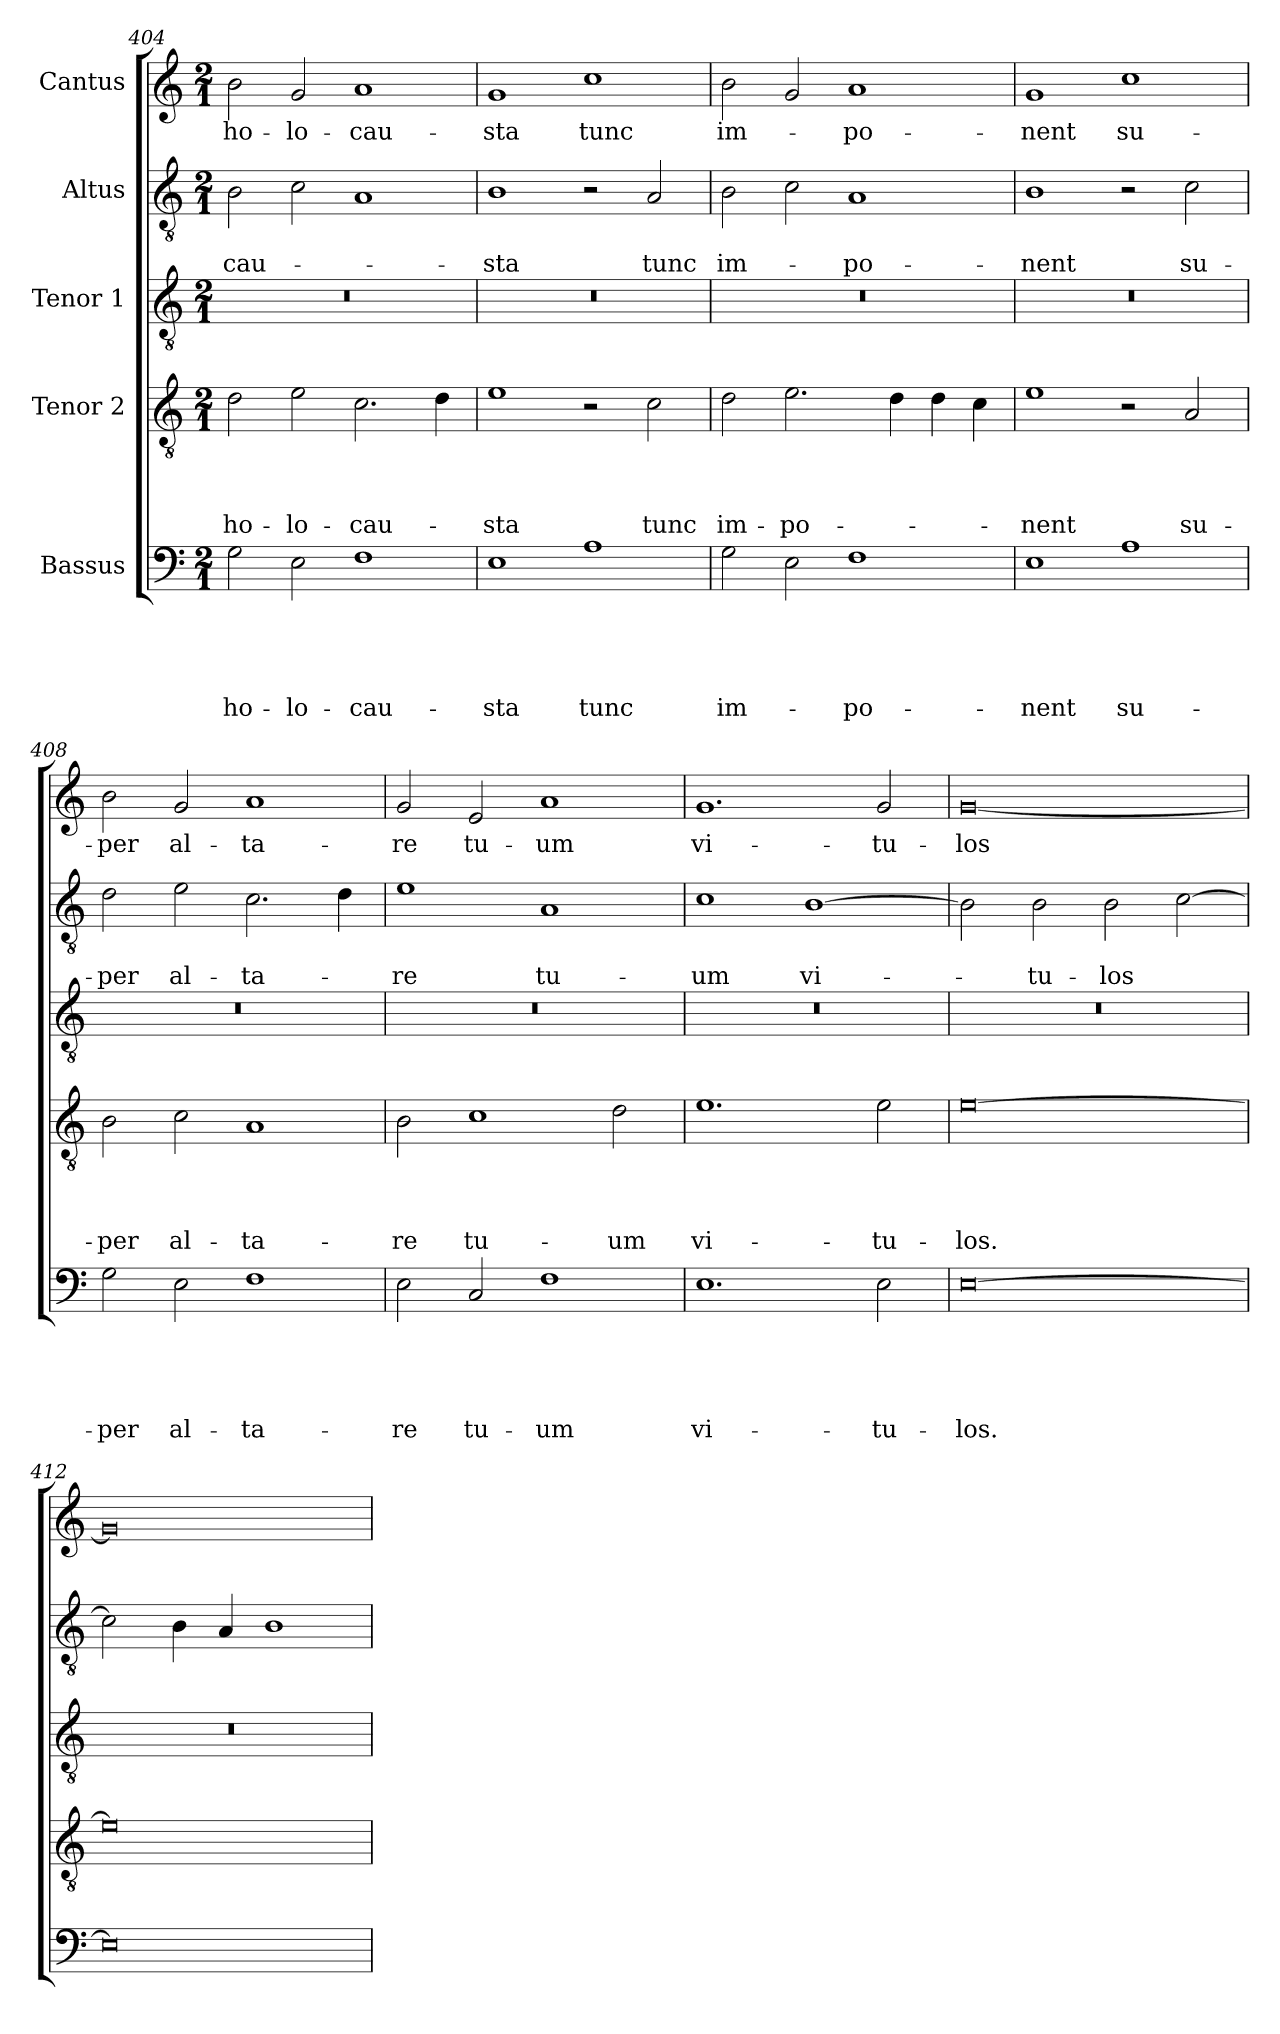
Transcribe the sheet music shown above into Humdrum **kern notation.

**kern	**text	**text	**text	**text	**text	**kern	**text	**text	**text	**text	**kern	**kern	**text	**text	**kern	**text
*part5	*part5	*part5	*part5	*part5	*part5	*part4	*part4	*part4	*part4	*part4	*part3	*part2	*part2	*part2	*part1	*part1
*staff5	*staff5	*staff5	*staff5	*staff5	*staff5	*staff4	*staff4	*staff4	*staff4	*staff4	*staff3	*staff2	*staff2	*staff2	*staff1	*staff1
*I"Bassus	*	*	*	*	*	*I"Tenor 2	*	*	*	*	*I"Tenor 1	*I"Altus	*	*	*I"Cantus	*
*clefF4	*	*	*	*	*	*clefGv2	*	*	*	*	*clefGv2	*clefGv2	*	*	*clefG2	*
*k[]	*	*	*	*	*	*k[]	*	*	*	*	*k[]	*k[]	*	*	*k[]	*
*C:	*	*	*	*	*	*C:	*	*	*	*	*C:	*C:	*	*	*C:	*
*M2/1	*	*	*	*	*	*M2/1	*	*	*	*	*M2/1	*M2/1	*	*	*M2/1	*
=404	=404	=404	=404	=404	=404	=404	=404	=404	=404	=404	=404	=404	=404	=404	=404	=404
!	!	!	!	!	!LO:LY:b	!	!	!	!	!LO:LY:b	!	!	!	!LO:LY:b	!	!LO:LY:b
2G\	.	.	.	.	ho-	2d\	.	.	.	ho-	0r	2B\	.	-cau-	2b\	ho-
!	!	!	!	!	!LO:LY:b	!	!	!	!	!LO:LY:b	!	!	!	!	!	!LO:LY:b
2E\	.	.	.	.	-lo-	2e\	.	.	.	-lo-	.	2c\	.	.	2g/	-lo-
!	!	!	!	!	!LO:LY:b	!	!	!	!	!LO:LY:b	!	!	!	!	!	!LO:LY:b
1F	.	.	.	.	-cau-	2.c\	.	.	.	-cau-	.	1A	.	.	1a	-cau-
.	.	.	.	.	.	4d\	.	.	.	.	.	.	.	.	.	.
=405	=405	=405	=405	=405	=405	=405	=405	=405	=405	=405	=405	=405	=405	=405	=405	=405
!	!	!	!	!	!LO:LY:b	!	!	!	!	!LO:LY:b	!	!	!	!LO:LY:b	!	!LO:LY:b
1E	.	.	.	.	-sta	1e	.	.	.	-sta	0r	1B	.	-sta	1g	-sta
!	!	!	!	!	!LO:LY:b	!	!	!	!	!	!	!	!	!	!	!LO:LY:b
1A	.	.	.	.	tunc	2r	.	.	.	.	.	2r	.	.	1cc	tunc
!	!	!	!	!	!	!	!	!	!	!LO:LY:b	!	!	!	!LO:LY:b	!	!
.	.	.	.	.	.	2c\	.	.	.	tunc	.	2A/	.	tunc	.	.
=406	=406	=406	=406	=406	=406	=406	=406	=406	=406	=406	=406	=406	=406	=406	=406	=406
!	!	!	!	!	!LO:LY:b	!	!	!	!	!LO:LY:b	!	!	!	!LO:LY:b	!	!LO:LY:b
2G\	.	.	.	.	im-	2d\	.	.	.	im-	0r	2B\	.	im-	2b\	im-
!	!	!	!	!	!	!	!	!	!	!LO:LY:b	!	!	!	!	!	!
2E\	.	.	.	.	.	2.e\	.	.	.	-po-	.	2c\	.	.	2g/	.
!	!	!	!	!	!LO:LY:b	!	!	!	!	!	!	!	!	!LO:LY:b	!	!LO:LY:b
1F	.	.	.	.	-po-	.	.	.	.	.	.	1A	.	-po-	1a	-po-
.	.	.	.	.	.	4d\	.	.	.	.	.	.	.	.	.	.
.	.	.	.	.	.	4d\	.	.	.	.	.	.	.	.	.	.
.	.	.	.	.	.	4c\	.	.	.	.	.	.	.	.	.	.
=407	=407	=407	=407	=407	=407	=407	=407	=407	=407	=407	=407	=407	=407	=407	=407	=407
!	!	!	!	!	!LO:LY:b	!	!	!	!	!LO:LY:b	!	!	!	!LO:LY:b	!	!LO:LY:b
1E	.	.	.	.	-nent	1e	.	.	.	-nent	0r	1B	.	-nent	1g	-nent
!	!	!	!	!	!LO:LY:b	!	!	!	!	!	!	!	!	!	!	!LO:LY:b
1A	.	.	.	.	su-	2r	.	.	.	.	.	2r	.	.	1cc	su-
!	!	!	!	!	!	!	!	!	!	!LO:LY:b	!	!	!	!LO:LY:b	!	!
.	.	.	.	.	.	2A/	.	.	.	su-	.	2c\	.	su-	.	.
=408	=408	=408	=408	=408	=408	=408	=408	=408	=408	=408	=408	=408	=408	=408	=408	=408
!	!	!	!	!	!LO:LY:b	!	!	!	!	!LO:LY:b	!	!	!	!LO:LY:b	!	!LO:LY:b
2G\	.	.	.	.	-per	2B\	.	.	.	-per	0r	2d\	.	-per	2b\	-per
!	!	!	!	!	!LO:LY:b	!	!	!	!	!LO:LY:b	!	!	!	!LO:LY:b	!	!LO:LY:b
2E\	.	.	.	.	al-	2c\	.	.	.	al-	.	2e\	.	al-	2g/	al-
!	!	!	!	!	!LO:LY:b	!	!	!	!	!LO:LY:b	!	!	!	!LO:LY:b	!	!LO:LY:b
1F	.	.	.	.	-ta-	1A	.	.	.	-ta-	.	2.c\	.	-ta-	1a	-ta-
.	.	.	.	.	.	.	.	.	.	.	.	4d\	.	.	.	.
=409	=409	=409	=409	=409	=409	=409	=409	=409	=409	=409	=409	=409	=409	=409	=409	=409
!	!	!	!	!	!LO:LY:b	!	!	!	!	!LO:LY:b	!	!	!	!LO:LY:b	!	!LO:LY:b
2E\	.	.	.	.	-re	2B\	.	.	.	-re	0r	1e	.	-re	2g/	-re
!	!	!	!	!	!LO:LY:b	!	!	!	!	!LO:LY:b	!	!	!	!	!	!LO:LY:b
2C/	.	.	.	.	tu-	1c	.	.	.	tu-	.	.	.	.	2e/	tu-
!	!	!	!	!	!LO:LY:b	!	!	!	!	!	!	!	!	!LO:LY:b	!	!LO:LY:b
1F	.	.	.	.	-um	.	.	.	.	.	.	1A	.	tu-	1a	-um
!	!	!	!	!	!	!	!	!	!	!LO:LY:b	!	!	!	!	!	!
.	.	.	.	.	.	2d\	.	.	.	-um	.	.	.	.	.	.
!!LO:LB:g=z
=410	=410	=410	=410	=410	=410	=410	=410	=410	=410	=410	=410	=410	=410	=410	=410	=410
!	!	!	!	!	!LO:LY:b	!	!	!	!	!LO:LY:b	!	!	!	!LO:LY:b	!	!LO:LY:b
1.E	.	.	.	.	vi-	1.e	.	.	.	vi-	0r	1c	.	-um	1.g	vi-
!	!	!	!	!	!	!	!	!	!	!	!	!	!	!LO:LY:b	!	!
.	.	.	.	.	.	.	.	.	.	.	.	[1B	.	vi-	.	.
!	!	!	!	!	!LO:LY:b	!	!	!	!	!LO:LY:b	!	!	!	!	!	!LO:LY:b
2E\	.	.	.	.	-tu-	2e\	.	.	.	-tu-	.	.	.	.	2g/	-tu-
=411	=411	=411	=411	=411	=411	=411	=411	=411	=411	=411	=411	=411	=411	=411	=411	=411
!	!	!	!	!	!LO:LY:b	!	!	!	!	!LO:LY:b	!	!	!	!	!	!LO:LY:b
[0E	.	.	.	.	-los.	[0e	.	.	.	-los.	0r	2B\]	.	.	[0g	-los
!	!	!	!	!	!	!	!	!	!	!	!	!	!	!LO:LY:b	!	!
.	.	.	.	.	.	.	.	.	.	.	.	2B\	.	-tu-	.	.
!	!	!	!	!	!	!	!	!	!	!	!	!	!	!LO:LY:b	!	!
.	.	.	.	.	.	.	.	.	.	.	.	2B\	.	-los	.	.
.	.	.	.	.	.	.	.	.	.	.	.	[2c\	.	.	.	.
=412	=412	=412	=412	=412	=412	=412	=412	=412	=412	=412	=412	=412	=412	=412	=412	=412
0E]	.	.	.	.	.	0e]	.	.	.	.	0r	2c\]	.	.	0g]	.
.	.	.	.	.	.	.	.	.	.	.	.	4B\	.	.	.	.
.	.	.	.	.	.	.	.	.	.	.	.	4A/	.	.	.	.
.	.	.	.	.	.	.	.	.	.	.	.	1B	.	.	.	.
=	=	=	=	=	=	=	=	=	=	=	=	=	=	=	=	=
*-	*-	*-	*-	*-	*-	*-	*-	*-	*-	*-	*-	*-	*-	*-	*-	*-
